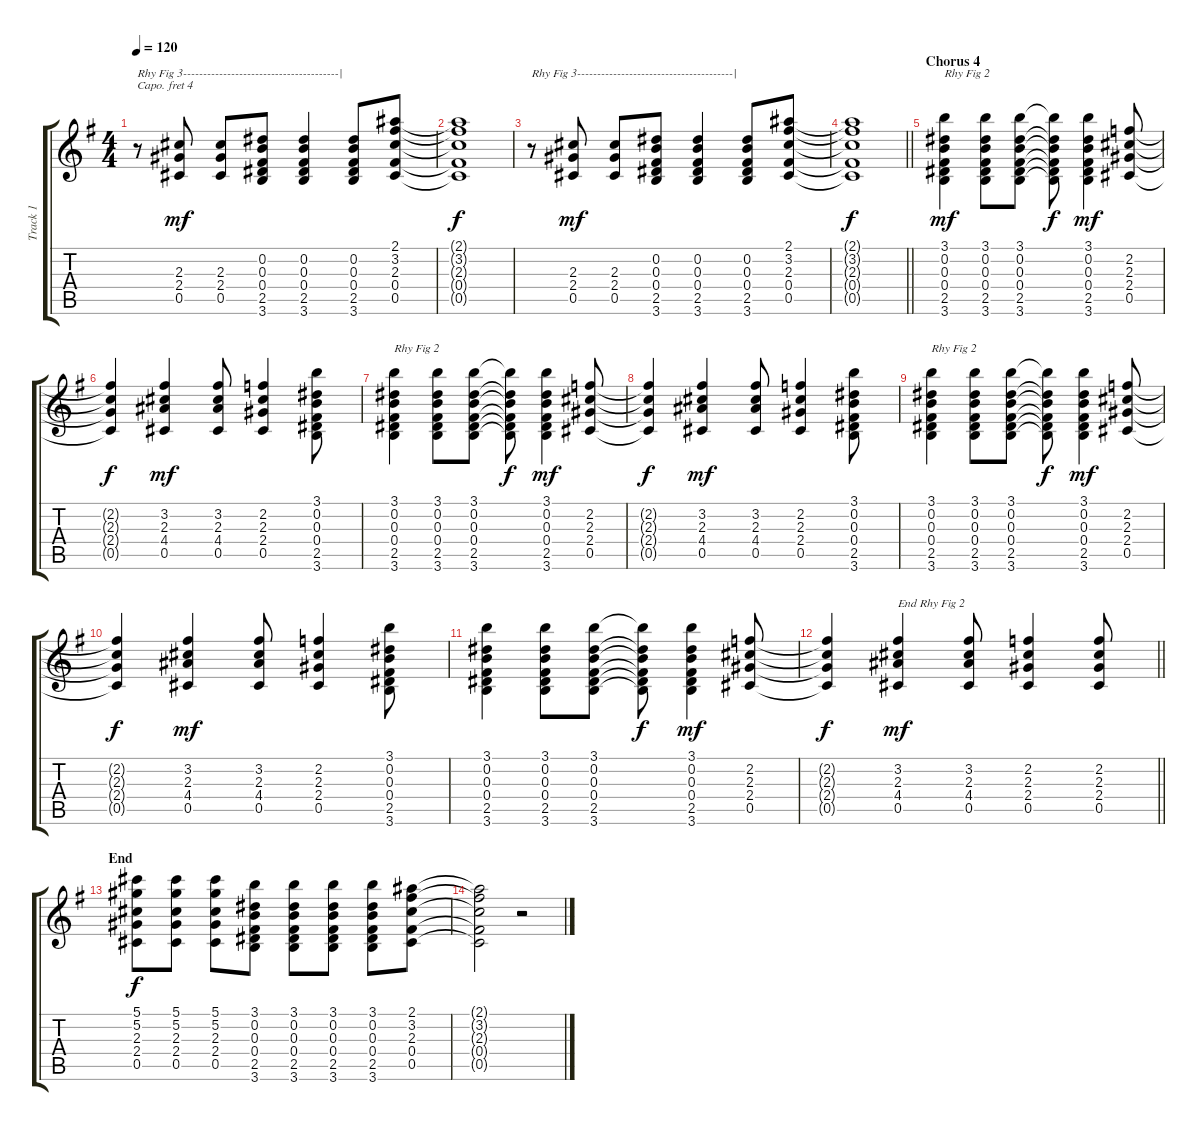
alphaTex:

\track ("Track 1" "Track 1") {instrument electricguitarclean}
\staff {score tabs}
\capo 4
\tuning (E4 B3 G3 D3 A2 E2) {hide}
\ts (4 4)
\tempo 120
\clef g2
\ks g
r.8{txt "Rhy Fig 3---------------------------------------|" dy f} (2.3 2.4 0.5).8{dy mf} (2.3 2.4 0.5).8 (0.2 0.3 0.4 2.5 3.6).8 (0.2 0.3 0.4 2.5 3.6).4 (0.2 0.3 0.4 2.5 3.6).8 (2.1 3.2 2.3 0.4 0.5).8 |
(2.1{t} 3.2{t} 2.3{t} 0.4{t} 0.5{t}).1{dy f} |
r.8{txt "Rhy Fig 3---------------------------------------|"} (2.3 2.4 0.5).8{dy mf} (2.3 2.4 0.5).8 (0.2 0.3 0.4 2.5 3.6).8 (0.2 0.3 0.4 2.5 3.6).4 (0.2 0.3 0.4 2.5 3.6).8 (2.1 3.2 2.3 0.4 0.5).8 |
\barLineRight lightlight
(2.1{t} 3.2{t} 2.3{t} 0.4{t} 0.5{t}).1{dy f} |
\section ("" "Chorus 4")
(3.1 0.2 0.3 0.4 2.5 3.6).4{txt "Rhy Fig 2" dy mf} (3.1 0.2 0.3 0.4 2.5 3.6).8 (3.1 0.2 0.3 0.4 2.5 3.6).8 (3.1{t} 0.2{t} 0.3{t} 0.4{t} 2.5{t} 3.6{t}).8{dy f} (3.1 0.2 0.3 0.4 2.5 3.6).4{dy mf} (2.2 2.3 2.4 0.5).8 |
(2.2{t} 2.3{t} 2.4{t} 0.5{t}).4{dy f} (3.2 2.3 4.4 0.5).4{dy mf} (3.2 2.3 4.4 0.5).8 (2.2 2.3 2.4 0.5).4 (3.1 0.2 0.3 0.4 2.5 3.6).8 |
(3.1 0.2 0.3 0.4 2.5 3.6).4{txt "Rhy Fig 2"} (3.1 0.2 0.3 0.4 2.5 3.6).8 (3.1 0.2 0.3 0.4 2.5 3.6).8 (3.1{t} 0.2{t} 0.3{t} 0.4{t} 2.5{t} 3.6{t}).8{dy f} (3.1 0.2 0.3 0.4 2.5 3.6).4{dy mf} (2.2 2.3 2.4 0.5).8 |
(2.2{t} 2.3{t} 2.4{t} 0.5{t}).4{dy f} (3.2 2.3 4.4 0.5).4{dy mf} (3.2 2.3 4.4 0.5).8 (2.2 2.3 2.4 0.5).4 (3.1 0.2 0.3 0.4 2.5 3.6).8 |
(3.1 0.2 0.3 0.4 2.5 3.6).4{txt "Rhy Fig 2"} (3.1 0.2 0.3 0.4 2.5 3.6).8 (3.1 0.2 0.3 0.4 2.5 3.6).8 (3.1{t} 0.2{t} 0.3{t} 0.4{t} 2.5{t} 3.6{t}).8{dy f} (3.1 0.2 0.3 0.4 2.5 3.6).4{dy mf} (2.2 2.3 2.4 0.5).8 |
(2.2{t} 2.3{t} 2.4{t} 0.5{t}).4{dy f} (3.2 2.3 4.4 0.5).4{dy mf} (3.2 2.3 4.4 0.5).8 (2.2 2.3 2.4 0.5).4 (3.1 0.2 0.3 0.4 2.5 3.6).8 |
(3.1 0.2 0.3 0.4 2.5 3.6).4 (3.1 0.2 0.3 0.4 2.5 3.6).8 (3.1 0.2 0.3 0.4 2.5 3.6).8 (3.1{t} 0.2{t} 0.3{t} 0.4{t} 2.5{t} 3.6{t}).8{dy f} (3.1 0.2 0.3 0.4 2.5 3.6).4{dy mf} (2.2 2.3 2.4 0.5).8 |
\barLineRight lightlight
(2.2{t} 2.3{t} 2.4{t} 0.5{t}).4{dy f} (3.2 2.3 4.4 0.5).4{txt "End Rhy Fig 2" dy mf} (3.2 2.3 4.4 0.5).8 (2.2 2.3 2.4 0.5).4 (2.2 2.3 2.4 0.5).8 |
\section ("" "End")
(5.1 5.2 2.3 2.4 0.5).8{dy f volume 10} (5.1 5.2 2.3 2.4 0.5).8 (5.1 5.2 2.3 2.4 0.5).8 (3.1 0.2 0.3 0.4 2.5 3.6).8 (3.1 0.2 0.3 0.4 2.5 3.6).8 (3.1 0.2 0.3 0.4 2.5 3.6).8 (3.1 0.2 0.3 0.4 2.5 3.6).8 (2.1 3.2 2.3 0.4 0.5).8 |
(2.1{t} 3.2{t} 2.3{t} 0.4{t} 0.5{t}).2 r.2
